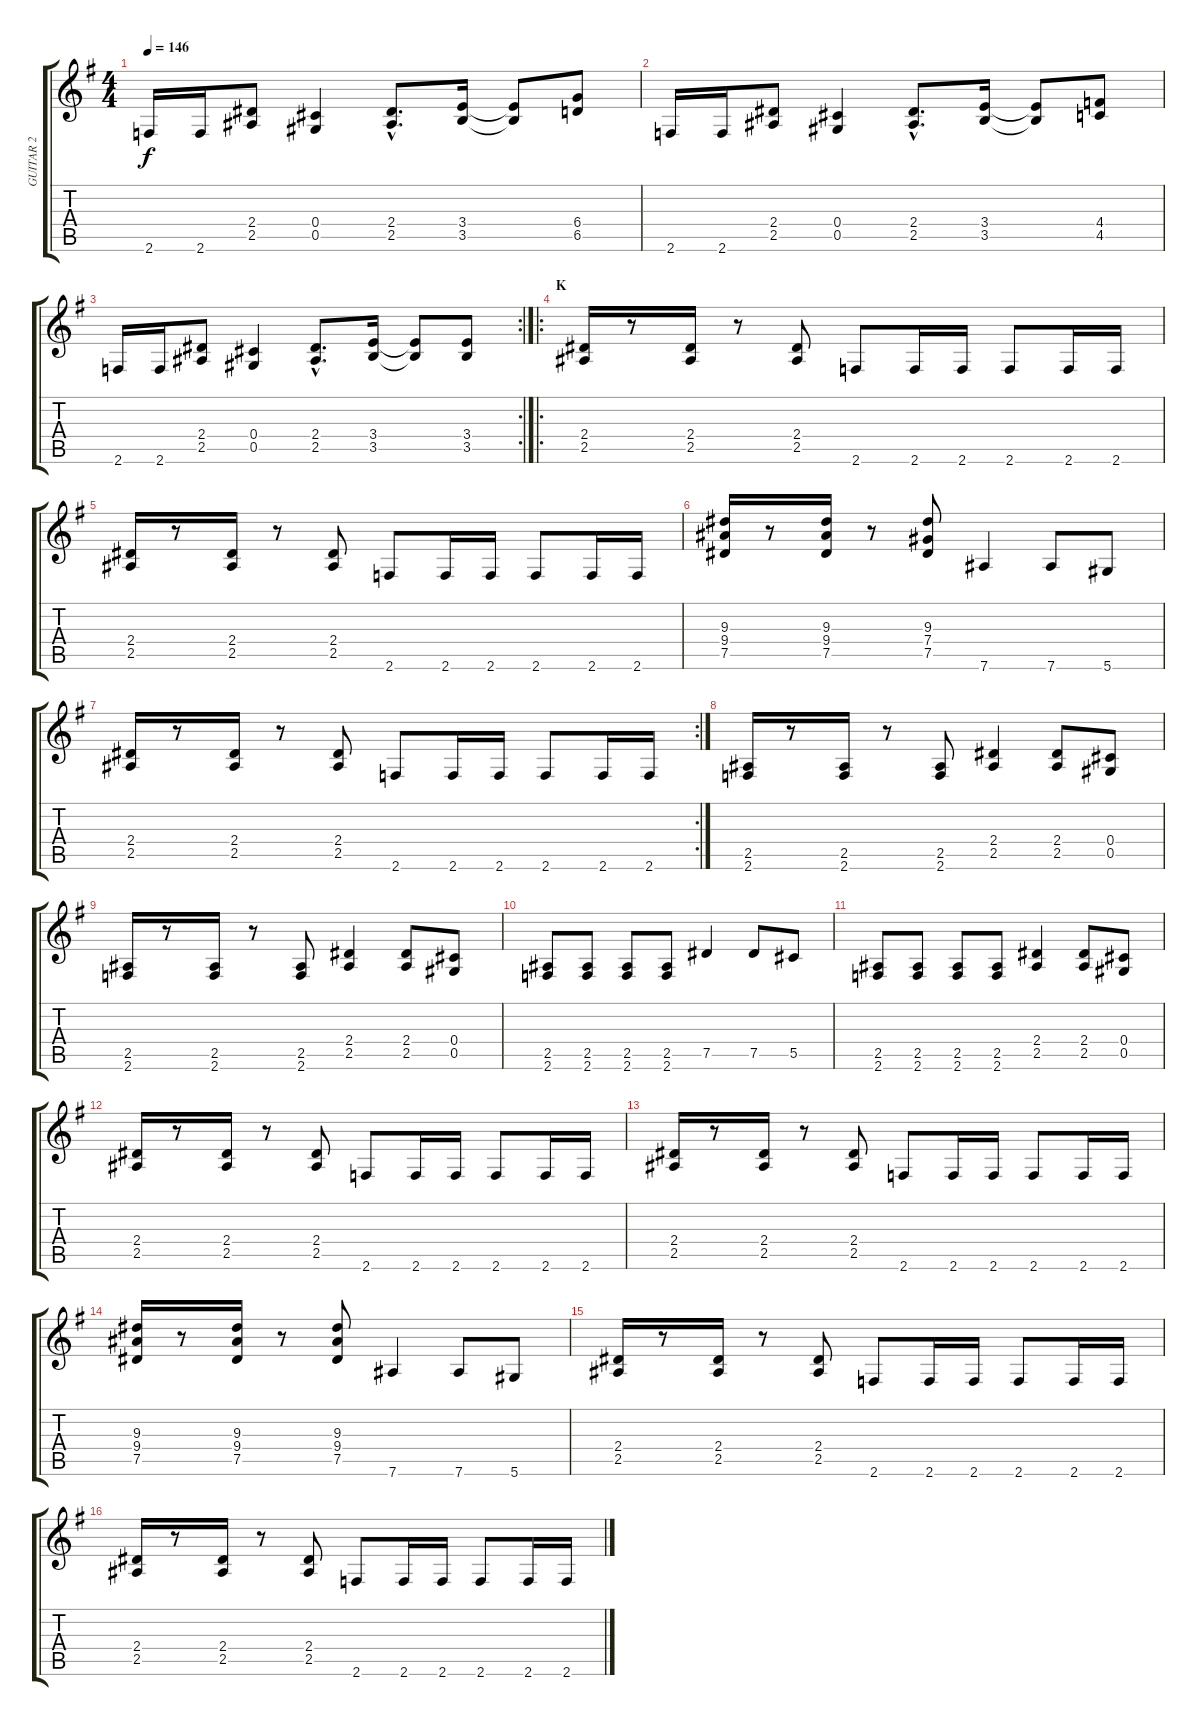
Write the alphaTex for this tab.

\track ("GUITAR 2" "GUITAR 2") {instrument distortionguitar}
\staff {score tabs}
\tuning (D4 Bb3 Gb3 Db3 Ab2 Eb2) {hide}
\ts (4 4)
\tempo 146
\clef g2
\ks eminor
2.6.16{dy f} 2.6.16 (2.4 2.5).8 (0.4 0.5).4 (2.4{hac} 2.5{hac}).8{d} (3.4 3.5).16 (3.4{t} 3.5{t}).8 (6.4 6.5).8 |
2.6.16 2.6.16 (2.4 2.5).8 (0.4 0.5).4 (2.4{hac} 2.5{hac}).8{d} (3.4 3.5).16 (3.4{t} 3.5{t}).8 (4.4 4.5).8 |
\rc 2
2.6.16 2.6.16 (2.4 2.5).8 (0.4 0.5).4 (2.4{hac} 2.5{hac}).8{d} (3.4 3.5).16 (3.4{t} 3.5{t}).8 (3.4 3.5).8 |
\ro
\section ("" "K")
(2.4 2.5).16 r.8 (2.4 2.5).16 r.8 (2.4 2.5).8 2.6.8 2.6.16 2.6.16 2.6.8 2.6.16 2.6.16 |
(2.4 2.5).16 r.8 (2.4 2.5).16 r.8 (2.4 2.5).8 2.6.8 2.6.16 2.6.16 2.6.8 2.6.16 2.6.16 |
(9.3 9.4 7.5).16 r.8 (9.3 9.4 7.5).16 r.8 (9.3 7.4 7.5).8 7.6.4 7.6.8 5.6.8 |
\rc 2
(2.4 2.5).16 r.8 (2.4 2.5).16 r.8 (2.4 2.5).8 2.6.8 2.6.16 2.6.16 2.6.8 2.6.16 2.6.16 |
(2.5 2.6).16 r.8 (2.5 2.6).16 r.8 (2.5 2.6).8 (2.4 2.5).4 (2.4 2.5).8 (0.4 0.5).8 |
(2.5 2.6).16 r.8 (2.5 2.6).16 r.8 (2.5 2.6).8 (2.4 2.5).4 (2.4 2.5).8 (0.4 0.5).8 |
(2.5 2.6).8 (2.5 2.6).8 (2.5 2.6).8 (2.5 2.6).8 7.5.4 7.5.8 5.5.8 |
(2.5 2.6).8 (2.5 2.6).8 (2.5 2.6).8 (2.5 2.6).8 (2.4 2.5).4 (2.4 2.5).8 (0.4 0.5).8 |
(2.4 2.5).16 r.8 (2.4 2.5).16 r.8 (2.4 2.5).8 2.6.8 2.6.16 2.6.16 2.6.8 2.6.16 2.6.16 |
(2.4 2.5).16 r.8 (2.4 2.5).16 r.8 (2.4 2.5).8 2.6.8 2.6.16 2.6.16 2.6.8 2.6.16 2.6.16 |
(9.3 9.4 7.5).16 r.8 (9.3 9.4 7.5).16 r.8 (9.3 9.4 7.5).8 7.6.4 7.6.8 5.6.8 |
(2.4 2.5).16 r.8 (2.4 2.5).16 r.8 (2.4 2.5).8 2.6.8 2.6.16 2.6.16 2.6.8 2.6.16 2.6.16 |
(2.4 2.5).16 r.8 (2.4 2.5).16 r.8 (2.4 2.5).8 2.6.8 2.6.16 2.6.16 2.6.8 2.6.16 2.6.16
